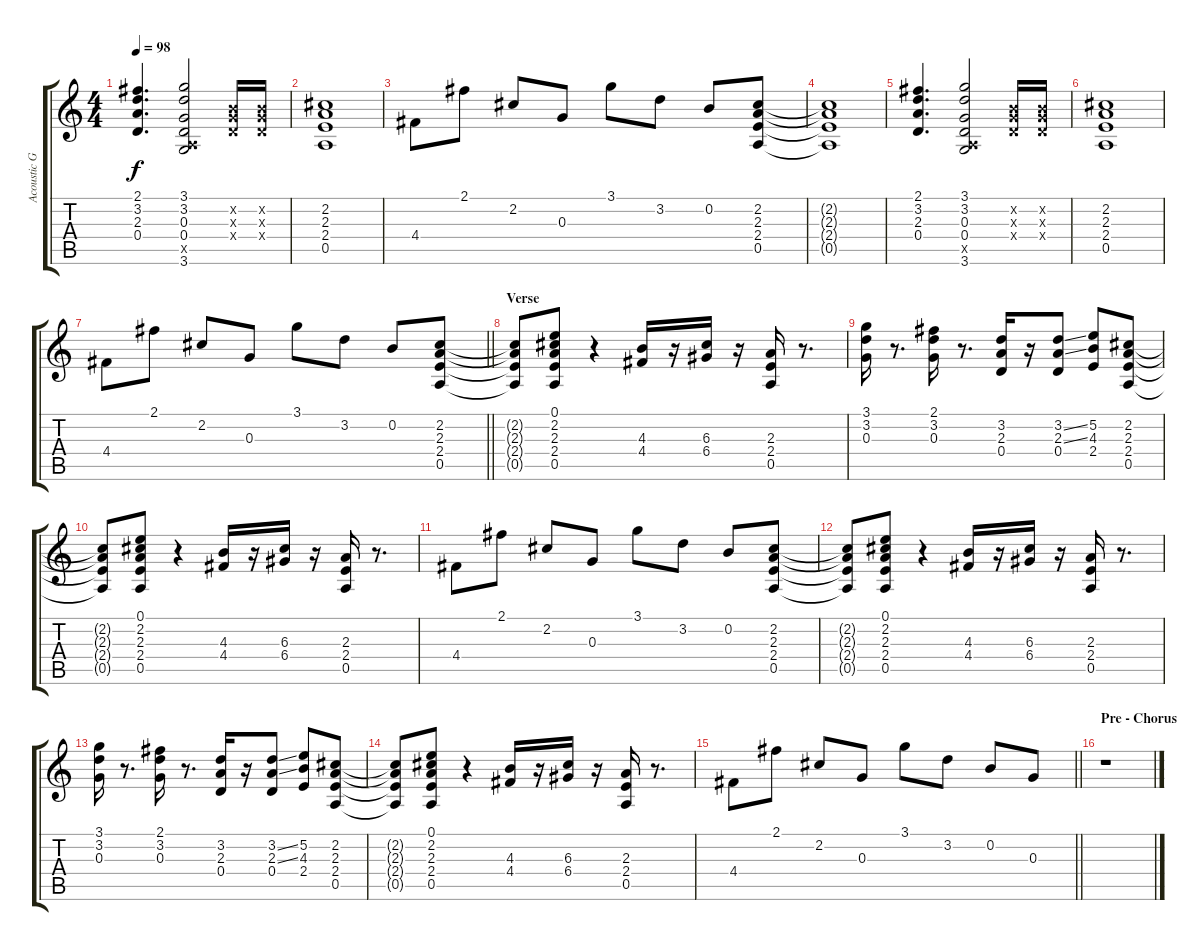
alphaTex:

\track ("Acoustic Guitar" "Acoustic G") {instrument acousticguitarsteel}
\staff {score tabs}
\tuning (E4 B3 G3 D3 A2 E2) {hide}
\ts (4 4)
\tempo 98
\clef g2
\ks c
(2.1 3.2 2.3 0.4).4{d dy f} (3.1 3.2 0.3 0.4 0.5{x} 3.6).2 (0.2{x} 0.3{x} 0.4{x}).16 (0.2{x} 0.3{x} 0.4{x}).16 |
(2.2 2.3 2.4 0.5).1 |
4.4.8 2.1.8 2.2.8 0.3.8 3.1.8 3.2.8 0.2.8 (2.2 2.3 2.4 0.5).8 |
(2.2{t} 2.3{t} 2.4{t} 0.5{t}).1 |
(2.1 3.2 2.3 0.4).4{d} (3.1 3.2 0.3 0.4 0.5{x} 3.6).2 (0.2{x} 0.3{x} 0.4{x}).16 (0.2{x} 0.3{x} 0.4{x}).16 |
(2.2 2.3 2.4 0.5).1 |
\barLineRight lightlight
4.4.8 2.1.8 2.2.8 0.3.8 3.1.8 3.2.8 0.2.8 (2.2 2.3 2.4 0.5).8 |
\section ("" "Verse")
(2.2{t} 2.3{t} 2.4{t} 0.5{t}).8 (0.1 2.2 2.3 2.4 0.5).8 r.4 (4.3 4.4).16 r.16 (6.3 6.4).16 r.16 (2.3 2.4 0.5).16 r.8{d} |
(3.1 3.2 0.3).16 r.8{d} (2.1 3.2 0.3).16 r.8{d} (3.2 2.3 0.4).16 r.16 (3.2{ss} 2.3{ss} 0.4).8 (5.2 4.3 2.4).8 (2.2 2.3 2.4 0.5).8 |
(2.2{t} 2.3{t} 2.4{t} 0.5{t}).8 (0.1 2.2 2.3 2.4 0.5).8 r.4 (4.3 4.4).16 r.16 (6.3 6.4).16 r.16 (2.3 2.4 0.5).16 r.8{d} |
4.4.8 2.1.8 2.2.8 0.3.8 3.1.8 3.2.8 0.2.8 (2.2 2.3 2.4 0.5).8 |
(2.2{t} 2.3{t} 2.4{t} 0.5{t}).8 (0.1 2.2 2.3 2.4 0.5).8 r.4 (4.3 4.4).16 r.16 (6.3 6.4).16 r.16 (2.3 2.4 0.5).16 r.8{d} |
(3.1 3.2 0.3).16 r.8{d} (2.1 3.2 0.3).16 r.8{d} (3.2 2.3 0.4).16 r.16 (3.2{ss} 2.3{ss} 0.4).8 (5.2 4.3 2.4).8 (2.2 2.3 2.4 0.5).8 |
(2.2{t} 2.3{t} 2.4{t} 0.5{t}).8 (0.1 2.2 2.3 2.4 0.5).8 r.4 (4.3 4.4).16 r.16 (6.3 6.4).16 r.16 (2.3 2.4 0.5).16 r.8{d} |
\barLineRight lightlight
4.4.8 2.1.8 2.2.8 0.3.8 3.1.8 3.2.8 0.2.8 0.3.8 |
\section ("" "Pre - Chorus")
r.1
